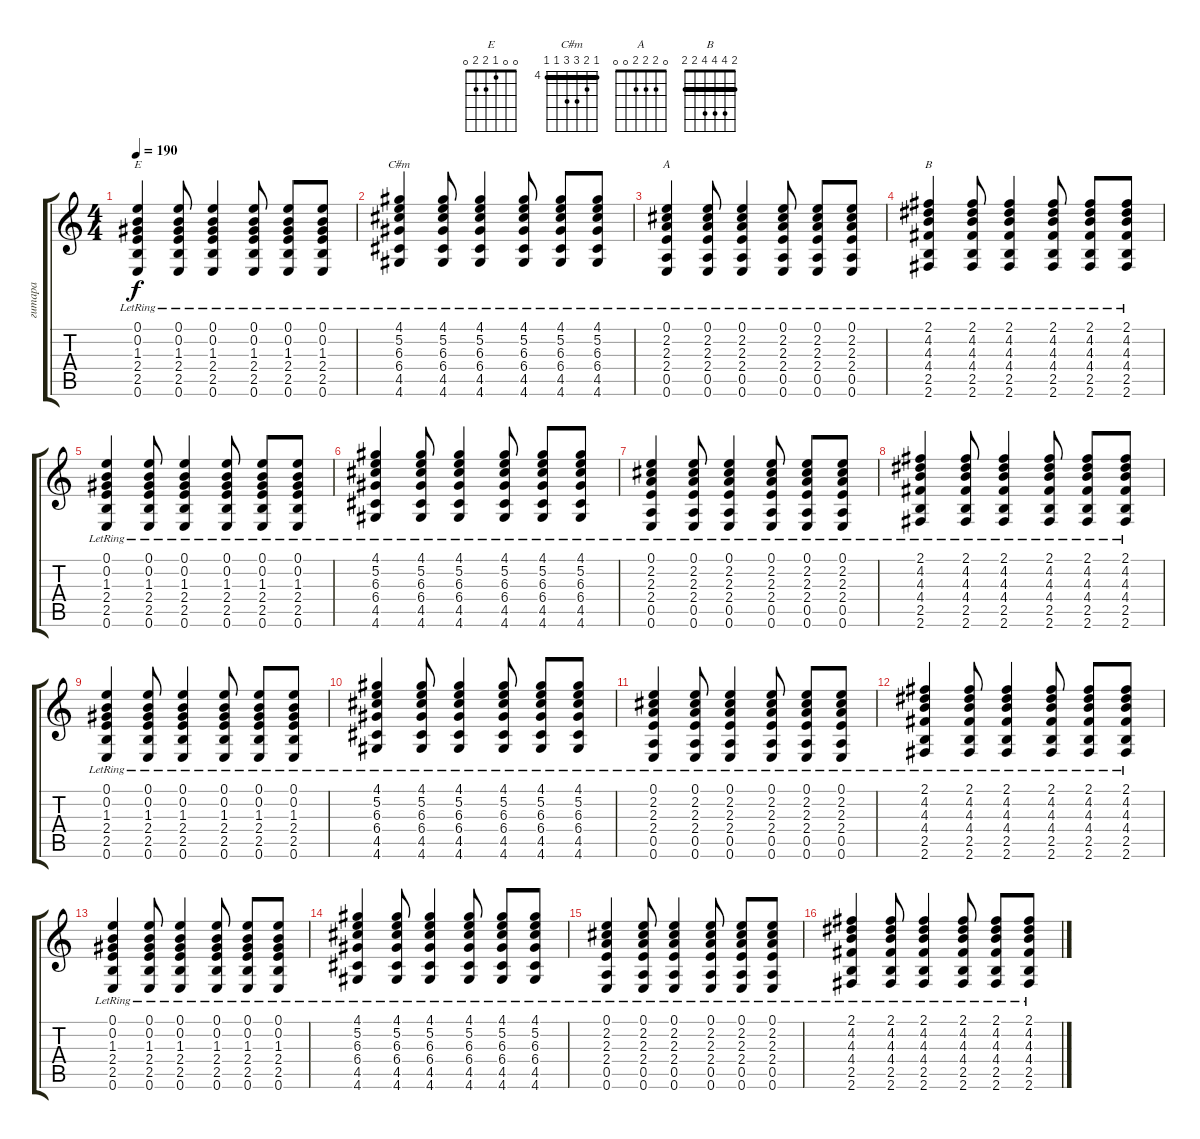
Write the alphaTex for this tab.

\track ("гитара" "гитара") {instrument acousticguitarnylon}
\staff {score tabs}
\tuning (E4 B3 G3 D3 A2 E2) {hide}
\chord ("E" 0 0 1 2 2 0)
\chord ("C#m" 4 5 6 6 4 4) {firstfret 4 barre 4}
\chord ("A" 0 2 2 2 0 0)
\chord ("B" 2 4 4 4 2 2) {barre 2}
\ts (4 4)
\tempo 190
\clef g2
\ks c
(0.1{lr} 0.2{lr} 1.3{lr} 2.4{lr} 2.5{lr} 0.6).4{ch "E" dy f} (0.1{lr} 0.2{lr} 1.3{lr} 2.4{lr} 2.5{lr} 0.6).8 (0.1{lr} 0.2{lr} 1.3{lr} 2.4{lr} 2.5{lr} 0.6).4 (0.1{lr} 0.2{lr} 1.3{lr} 2.4{lr} 2.5{lr} 0.6).8 (0.1{lr} 0.2{lr} 1.3{lr} 2.4{lr} 2.5{lr} 0.6).8 (0.1{lr} 0.2{lr} 1.3{lr} 2.4{lr} 2.5{lr} 0.6).8 |
(4.1{lr} 5.2{lr} 6.3{lr} 6.4{lr} 4.5{lr} 4.6{lr}).4{ch "C#m"} (4.1{lr} 5.2{lr} 6.3{lr} 6.4{lr} 4.5{lr} 4.6{lr}).8 (4.1{lr} 5.2{lr} 6.3{lr} 6.4{lr} 4.5{lr} 4.6{lr}).4 (4.1{lr} 5.2{lr} 6.3{lr} 6.4{lr} 4.5{lr} 4.6{lr}).8 (4.1{lr} 5.2{lr} 6.3{lr} 6.4{lr} 4.5{lr} 4.6{lr}).8 (4.1{lr} 5.2{lr} 6.3{lr} 6.4{lr} 4.5{lr} 4.6{lr}).8 |
(0.1{lr} 2.2{lr} 2.3{lr} 2.4{lr} 0.5{lr} 0.6).4{ch "A"} (0.1{lr} 2.2{lr} 2.3{lr} 2.4{lr} 0.5{lr} 0.6).8 (0.1{lr} 2.2{lr} 2.3{lr} 2.4{lr} 0.5{lr} 0.6).4 (0.1{lr} 2.2{lr} 2.3{lr} 2.4{lr} 0.5{lr} 0.6).8 (0.1{lr} 2.2{lr} 2.3{lr} 2.4{lr} 0.5{lr} 0.6).8 (0.1{lr} 2.2{lr} 2.3{lr} 2.4{lr} 0.5{lr} 0.6).8 |
(2.1{lr} 4.2{lr} 4.3{lr} 4.4{lr} 2.5{lr} 2.6{lr}).4{ch "B"} (2.1{lr} 4.2{lr} 4.3{lr} 4.4{lr} 2.5{lr} 2.6{lr}).8 (2.1{lr} 4.2{lr} 4.3{lr} 4.4{lr} 2.5{lr} 2.6{lr}).4 (2.1{lr} 4.2{lr} 4.3{lr} 4.4{lr} 2.5{lr} 2.6{lr}).8 (2.1{lr} 4.2{lr} 4.3{lr} 4.4{lr} 2.5{lr} 2.6{lr}).8 (2.1{lr} 4.2{lr} 4.3{lr} 4.4{lr} 2.5{lr} 2.6{lr}).8 |
(0.1{lr} 0.2{lr} 1.3{lr} 2.4{lr} 2.5{lr} 0.6).4 (0.1{lr} 0.2{lr} 1.3{lr} 2.4{lr} 2.5{lr} 0.6).8 (0.1{lr} 0.2{lr} 1.3{lr} 2.4{lr} 2.5{lr} 0.6).4 (0.1{lr} 0.2{lr} 1.3{lr} 2.4{lr} 2.5{lr} 0.6).8 (0.1{lr} 0.2{lr} 1.3{lr} 2.4{lr} 2.5{lr} 0.6).8 (0.1{lr} 0.2{lr} 1.3{lr} 2.4{lr} 2.5{lr} 0.6).8 |
(4.1{lr} 5.2{lr} 6.3{lr} 6.4{lr} 4.5{lr} 4.6{lr}).4 (4.1{lr} 5.2{lr} 6.3{lr} 6.4{lr} 4.5{lr} 4.6{lr}).8 (4.1{lr} 5.2{lr} 6.3{lr} 6.4{lr} 4.5{lr} 4.6{lr}).4 (4.1{lr} 5.2{lr} 6.3{lr} 6.4{lr} 4.5{lr} 4.6{lr}).8 (4.1{lr} 5.2{lr} 6.3{lr} 6.4{lr} 4.5{lr} 4.6{lr}).8 (4.1{lr} 5.2{lr} 6.3{lr} 6.4{lr} 4.5{lr} 4.6{lr}).8 |
(0.1{lr} 2.2{lr} 2.3{lr} 2.4{lr} 0.5{lr} 0.6).4 (0.1{lr} 2.2{lr} 2.3{lr} 2.4{lr} 0.5{lr} 0.6).8 (0.1{lr} 2.2{lr} 2.3{lr} 2.4{lr} 0.5{lr} 0.6).4 (0.1{lr} 2.2{lr} 2.3{lr} 2.4{lr} 0.5{lr} 0.6).8 (0.1{lr} 2.2{lr} 2.3{lr} 2.4{lr} 0.5{lr} 0.6).8 (0.1{lr} 2.2{lr} 2.3{lr} 2.4{lr} 0.5{lr} 0.6).8 |
(2.1{lr} 4.2{lr} 4.3{lr} 4.4{lr} 2.5{lr} 2.6{lr}).4 (2.1{lr} 4.2{lr} 4.3{lr} 4.4{lr} 2.5{lr} 2.6{lr}).8 (2.1{lr} 4.2{lr} 4.3{lr} 4.4{lr} 2.5{lr} 2.6{lr}).4 (2.1{lr} 4.2{lr} 4.3{lr} 4.4{lr} 2.5{lr} 2.6{lr}).8 (2.1{lr} 4.2{lr} 4.3{lr} 4.4{lr} 2.5{lr} 2.6{lr}).8 (2.1{lr} 4.2{lr} 4.3{lr} 4.4{lr} 2.5{lr} 2.6{lr}).8 |
(0.1{lr} 0.2{lr} 1.3{lr} 2.4{lr} 2.5{lr} 0.6).4 (0.1{lr} 0.2{lr} 1.3{lr} 2.4{lr} 2.5{lr} 0.6).8 (0.1{lr} 0.2{lr} 1.3{lr} 2.4{lr} 2.5{lr} 0.6).4 (0.1{lr} 0.2{lr} 1.3{lr} 2.4{lr} 2.5{lr} 0.6).8 (0.1{lr} 0.2{lr} 1.3{lr} 2.4{lr} 2.5{lr} 0.6).8 (0.1{lr} 0.2{lr} 1.3{lr} 2.4{lr} 2.5{lr} 0.6).8 |
(4.1{lr} 5.2{lr} 6.3{lr} 6.4{lr} 4.5{lr} 4.6{lr}).4 (4.1{lr} 5.2{lr} 6.3{lr} 6.4{lr} 4.5{lr} 4.6{lr}).8 (4.1{lr} 5.2{lr} 6.3{lr} 6.4{lr} 4.5{lr} 4.6{lr}).4 (4.1{lr} 5.2{lr} 6.3{lr} 6.4{lr} 4.5{lr} 4.6{lr}).8 (4.1{lr} 5.2{lr} 6.3{lr} 6.4{lr} 4.5{lr} 4.6{lr}).8 (4.1{lr} 5.2{lr} 6.3{lr} 6.4{lr} 4.5{lr} 4.6{lr}).8 |
(0.1{lr} 2.2{lr} 2.3{lr} 2.4{lr} 0.5{lr} 0.6).4 (0.1{lr} 2.2{lr} 2.3{lr} 2.4{lr} 0.5{lr} 0.6).8 (0.1{lr} 2.2{lr} 2.3{lr} 2.4{lr} 0.5{lr} 0.6).4 (0.1{lr} 2.2{lr} 2.3{lr} 2.4{lr} 0.5{lr} 0.6).8 (0.1{lr} 2.2{lr} 2.3{lr} 2.4{lr} 0.5{lr} 0.6).8 (0.1{lr} 2.2{lr} 2.3{lr} 2.4{lr} 0.5{lr} 0.6).8 |
(2.1{lr} 4.2{lr} 4.3{lr} 4.4{lr} 2.5{lr} 2.6{lr}).4 (2.1{lr} 4.2{lr} 4.3{lr} 4.4{lr} 2.5{lr} 2.6{lr}).8 (2.1{lr} 4.2{lr} 4.3{lr} 4.4{lr} 2.5{lr} 2.6{lr}).4 (2.1{lr} 4.2{lr} 4.3{lr} 4.4{lr} 2.5{lr} 2.6{lr}).8 (2.1{lr} 4.2{lr} 4.3{lr} 4.4{lr} 2.5{lr} 2.6{lr}).8 (2.1{lr} 4.2{lr} 4.3{lr} 4.4{lr} 2.5{lr} 2.6{lr}).8 |
(0.1{lr} 0.2{lr} 1.3{lr} 2.4{lr} 2.5{lr} 0.6).4 (0.1{lr} 0.2{lr} 1.3{lr} 2.4{lr} 2.5{lr} 0.6).8 (0.1{lr} 0.2{lr} 1.3{lr} 2.4{lr} 2.5{lr} 0.6).4 (0.1{lr} 0.2{lr} 1.3{lr} 2.4{lr} 2.5{lr} 0.6).8 (0.1{lr} 0.2{lr} 1.3{lr} 2.4{lr} 2.5{lr} 0.6).8 (0.1{lr} 0.2{lr} 1.3{lr} 2.4{lr} 2.5{lr} 0.6).8 |
(4.1{lr} 5.2{lr} 6.3{lr} 6.4{lr} 4.5{lr} 4.6{lr}).4 (4.1{lr} 5.2{lr} 6.3{lr} 6.4{lr} 4.5{lr} 4.6{lr}).8 (4.1{lr} 5.2{lr} 6.3{lr} 6.4{lr} 4.5{lr} 4.6{lr}).4 (4.1{lr} 5.2{lr} 6.3{lr} 6.4{lr} 4.5{lr} 4.6{lr}).8 (4.1{lr} 5.2{lr} 6.3{lr} 6.4{lr} 4.5{lr} 4.6{lr}).8 (4.1{lr} 5.2{lr} 6.3{lr} 6.4{lr} 4.5{lr} 4.6{lr}).8 |
(0.1{lr} 2.2{lr} 2.3{lr} 2.4{lr} 0.5{lr} 0.6).4 (0.1{lr} 2.2{lr} 2.3{lr} 2.4{lr} 0.5{lr} 0.6).8 (0.1{lr} 2.2{lr} 2.3{lr} 2.4{lr} 0.5{lr} 0.6).4 (0.1{lr} 2.2{lr} 2.3{lr} 2.4{lr} 0.5{lr} 0.6).8 (0.1{lr} 2.2{lr} 2.3{lr} 2.4{lr} 0.5{lr} 0.6).8 (0.1{lr} 2.2{lr} 2.3{lr} 2.4{lr} 0.5{lr} 0.6).8 |
(2.1{lr} 4.2{lr} 4.3{lr} 4.4{lr} 2.5{lr} 2.6{lr}).4 (2.1{lr} 4.2{lr} 4.3{lr} 4.4{lr} 2.5{lr} 2.6{lr}).8 (2.1{lr} 4.2{lr} 4.3{lr} 4.4{lr} 2.5{lr} 2.6{lr}).4 (2.1{lr} 4.2{lr} 4.3{lr} 4.4{lr} 2.5{lr} 2.6{lr}).8 (2.1{lr} 4.2{lr} 4.3{lr} 4.4{lr} 2.5{lr} 2.6{lr}).8 (2.1{lr} 4.2{lr} 4.3{lr} 4.4{lr} 2.5{lr} 2.6{lr}).8
